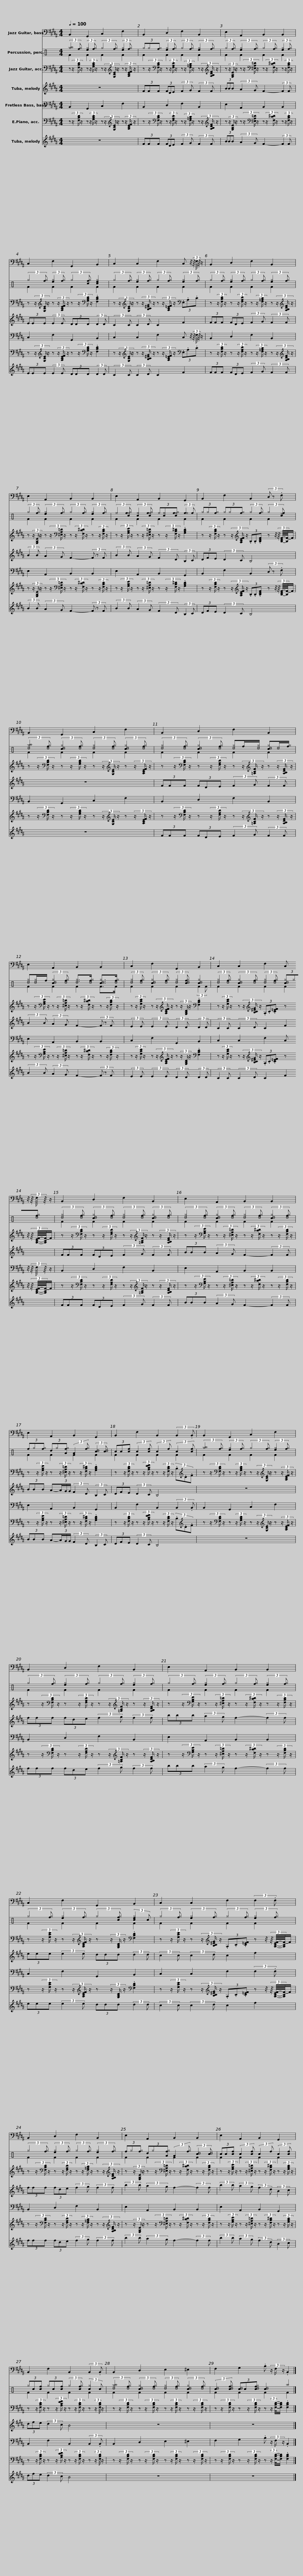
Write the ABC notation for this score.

X:1
%%score 1 ( 2 3 ) 4 5 6 7 8
L:1/8
Q:1/4=100
M:4/4
I:linebreak $
K:B
V:1 bass
V:2 perc
K:none
V:3 perc
K:none
V:4 bass
V:5 treble
V:6 bass
V:7 bass
V:8 treble
V:1
 B,,2 G,,2 C,2 F,2 |$ B,,2 D,2 F,2 B,,2 | E,2 A,,2 B,,2 B,,2 |$ C,2 F,2 G,,2 B,,2 |$ C,2 C,2 F,2 C, z/4 (3z/8 F,/8 z/8 z/ |$ %5
 B,,2 D,2 F,2 B,,2 | E,2 A,,2 B,,2 B,,2 |$ E,2 A,,2 B,,2 G,,2 | B,,2 F,2 B,,2 (3D, z .F, |$ B,,2 G,,2 C,2 F,2 | %10
 B,,2 D,2 F,2 B,,2 |$ E,2 A,,2 B,,2 B,,2 | C,2 F,2 G,,2 B,,2 |$ C,2 C,2 F,2 C, z/4 (3z/8 F,/8 z/8 z/ |$ B,,2 D,2 F,2 B,,2 | %15
 E,2 A,,2 B,,2 B,,2 |$ E,2 A,,2 B,,2 G,,2 | B,,2 F,2 B,,2 (3:2:2B,,2 .B,, |$ B,,2 G,,2 C,2 F,2 | B,,2 D,2 F,2 B,,2 |$ %20
 E,2 A,,2 B,,2 B,,2 | C,2 F,2 G,,2 B,,2 |$ C,2 C,2 F,2 (3:2:2F,2 .F, |$ B,,2 D,2 F,2 B,,2 | E,2 A,,2 B,,2 B,,2 |$ %25
 E,2 A,,2 B,,2 G,,2 | B,,2 F,2 B,,2 (3:2:2B,,2 .B,, |$ B,,2 D,2 E,2 ^E,2 | F,2 G,2 .B, (3z/ F,/ z/ .B,,2 |] %29
V:2
[K:C] (3:2:2[^g^a]2 [f^g] (3:2:2[e^g]2 [f^g] (3:2:2^g2 [f^g] (3:2:2[e^g]2 [f^g] |$ (3^g^g[f^g] (3:2:2[e^g]2 [f^g] (3:2:2^g2 [f^g] (3:2:2[e^g]2 [f^g] | (3:2:2^g2 [f^g] (3:2:2[e^g]2 [f^g] (3:2:2^g2 [f^g] (3:2:2[e^g]2 [f^g] |$ (3:2:2^g2 [f^g] (3:2:2[e^g]2 [f^g] (3:2:2^g2 [cf^g] [ce^g]2 |$ (3:2:2^g2 [f^g] (3:2:2[e^g]2 [f^g] (3:2:2^g2 [f^g] (3:2:2[e^g]2 [f^g] |$ %5
 (3:2:2^g2 [f^g] (3:2:2[e^g]2 [f^g] (3:2:2^g2 [f^g] (3:2:2[e^g]2 [f^g] | (3:2:2^g2 [f^g] (3:2:2[e^g]2 [f^g] (3:2:2^g2 [f^g] (3:2:2[e^g]2 [f^g] |$ (3:2:2^f2 [c^ff^g] (3:2:2[c^f]2 [c^ff^g] (3^f[c^f][c^ff^g] (3:2:2[f^f]2 f | (3^g^g[f^g] (3^g^g[f^g] (3:2:2^g2 [f^g] (3:2:2^g2 [c^ef] |$ (3:2:2[_d^g^a]2 [_df^g] (3:2:2[c_d^g]2 [_df^g] (3:2:2[_d^g]2 [_df^g] (3:2:2[c_d^g]2 [_df^g] | %10
 (3:2:2[_d^g]2 [_df^g] (3:2:2[c_d^g]2 [_df^g] [_d^g]f/[_d^g]/ [c_d^g]_d/[f^g]/ |$ [_d^g][_d^g]/f/ (3:2:2[c_d^g]2 [_df^g] [_d^g]>[_df^g] [c_d^g]>[_df^g] | (3:2:2[_d^g]2 [_df^g] (3:2:2[c_d^g]2 [_df^g] (3:2:2[_d^g]2 [c_df^g] [c_d^g]2 |$ (3:2:2[_d^g]2 [_df^g] (3:2:2[c_d^g]2 [_df^g] (3:2:2[_d^g]2 [_df^g] (3[c_d^g]^g[_df^g] |$ (3:2:2[_d^g]2 [_df^g] (3:2:2[c_d^g]2 [_df^g] (3:2:2[_d^g]2 [_df^g] (3:2:2[c_d^g]2 [_df^g] | %15
 (3:2:2[_d^g]2 [_df^g] (3:2:2[c_d^g]2 [_df^g] (3:2:2[_d^g]2 [_df^g] (3:2:2[c_d^g]2 [_df^g] |$ (3f^g[f^g] (3d^g[Af^g] (3:2:2A2 [f^g] (3:2:2[c_d]2 [c_d] | (3cc[cf] (3:2:2c2 [cf] (3:2:2c2 f (3:2:2c2 [cf] |$ (3:2:2[^g^a]2 [f^g] (3:2:2[e^g]2 [f^g] (3:2:2^g2 [f^g] (3:2:2[e^g]2 [f^g] | (3:2:2^g2 [f^g] (3:2:2[e^g]2 [f^g] (3:2:2^g2 [f^g] (3:2:2[e^g]2 [f^g] |$ %20
 (3:2:2^g2 [f^g] (3:2:2[e^g]2 [f^g] (3:2:2^g2 [f^g] (3:2:2[e^g]2 [f^g] | (3:2:2^g2 [f^g] (3:2:2[e^g]2 [f^g] (3:2:2^g2 [cf^g] (3:2:2[ce^g]2 c |$ (3:2:2^g2 [f^g] (3:2:2[e^g]2 [f^g] (3:2:2^g2 [f^g] (3:2:2[e^g]2 [f^g] |$ (3:2:2^g2 [f^g] (3:2:2[e^g]2 [f^g] (3:2:2^g2 [f^g] (3:2:2[e^g]2 [f^g] | (3f^g[f^g] (3d^g[Af^g] (3:2:2A2 [f^g] (3:2:2[c_d]2 [c_d] |$ %25
 (3cc[cf] (3:2:2c2 [cf] (3:2:2c2 f (3:2:2c2 [cf] | (3^gc[cf] (3^gc[cf] (3:2:2^g2 [cf^g] (3:2:2[c^g]2 c |$ (3:2:2[_d^g^a]2 [_df^g] (3:2:2[c_d^g]2 [_df^g] (3:2:2[_d^g]2 [_df^g] (3:2:2[c_d^g]2 [_df^g] | (3:2:2[c_d]2 [c_df^g] (3[c_d]c[c_df^g] [c_d]2 ^a2 |] %29
V:3
[K:C] F2 F2 F2 F2 |$ F2 F2 F2 F2 | F2 F2 F2 F2 |$ F2 F2 F2 F2 |$ F2 F2 F2 F2 |$ %5
 F2 F2 F2 F2 | F2 F2 F2 F2 |$ F2 F2 F2 F2 | F2 F2 F2 F2 |$ F2 F2 F2 F2 | %10
 F2 F2 F2 F2 |$ F2 F2 F2 F>F | F2 F2 F2 (3:2:2F2 F |$ F2 F2 F2 F2 |$ F2 F2 F2 F2 | %15
 F2 F2 F2 F2 |$ F2 F2 F2 F2 | F2 F2 F2 F2 |$ F2 F2 F2 F2 | F2 F2 F2 F2 |$ %20
 F2 F2 F2 F2 | F2 F2 F2 F2 |$ F2 F2 F2 F2 |$ F2 F2 F2 F2 | F2 F2 F2 F2 |$ %25
 F2 F2 F2 F2 | F2 F2 F2 F2 |$ F2 F2 F2 F2 | F2 F2 F2 F2 |] %29
V:4
 z (3z/ [F,B,D]/ z/ z (3z/ [G,B,D]/ z/ z (3z/[K:treble] [G,CE]/ z/ z (3z/ [A,CEF]/ z/ |$ z (3z/[K:bass] [F,B,D]/ z/ z (3z/ [F,A,D]/ z/ z (3z/ [F,=A,C]/ z/ z (3z/[K:treble] [A,B,DF]/ z/ | z (3z/ [G,B,E]/ z/ z (3z/[K:bass] [^E,A,=D]/ z/ z (3z/ [F,C^D]/ z/ z (3z/ [F,B,D]/ z/ |$ z (3z/[K:treble] [G,CE]/ z/ z (3z/ [A,CEF]/ z/ z (3z/[K:bass] [G,B,D]/ z/ .[F,B,D]2 |$ z (3z/[K:treble] [G,CE]/ z/ z (3z/ [B,C^EG]/ z/ z (3z/ [A,C=EF]/ z/[K:bass] (3.E,.A,.C |$ %5
 z (3z/ [F,B,D]/ z/ z (3z/ [F,A,D]/ z/ z (3z/ [F,=A,C]/ z/ z (3z/[K:treble] [A,B,DF]/ z/ | z (3z/ [G,B,E]/ z/ z (3z/[K:bass] [^E,A,=D]/ z/ z (3z/ [F,C^D]/ z/ z (3z/ [F,B,D]/ z/ |$ z (3z/ [G,B,E]/ z/ z (3z/ [^E,A,=D]/ z/ z (3z/ [F,B,^D]/ z/ .[G,B,D]2 | z (3z/ [F,B,D]/ z/ z (3z/[K:treble] [A,CEF]/ z/ (3.B,.B,.[B,DF] z z/4 (3z/8 [B,-DF-]/8[B,F-]/8F/ |$ z (3z/[K:bass] [F,B,D]/ z/ z (3z/ [G,B,D]/ z/ z (3z/[K:treble] [G,CE]/ z/ z (3z/ [A,CEF]/ z/ | %10
 z (3z/[K:bass] [F,B,D]/ z/ z (3z/ [F,A,D]/ z/ z (3z/[K:treble] [=A,CF]/ z/ z (3z/ [A,B,DF]/ z/ |$ z (3z/[K:bass] [G,B,E]/ z/ z (3z/ [^E,A,=D]/ z/ z (3z/ [F,C^D]/ z/ z (3z/ [F,B,D]/ z/ | z (3z/ [G,CE]/ z/ z (3z/[K:treble] [A,CEF]/ z/ z (3z/ [G,B,D]/ z/[K:bass] .[F,B,D]2 |$ z (3z/ [G,CE]/ z/ z (3z/[K:treble] [B,C^EG]/ z/ (3.A,.C.[C=EF] z z/4 (3z/8 [A,-C-EF-]/8[A,CF-]/8F/ |$ z (3z/[K:bass] [F,B,D]/ z/ z (3z/ [F,A,D]/ z/ z (3z/[K:treble] [=A,CF]/ z/ z (3z/ [A,B,DF]/ z/ | %15
 z (3z/[K:bass] [G,B,E]/ z/ z (3z/ [^E,A,=D]/ z/ z (3z/ [F,C^D]/ z/ z (3z/ [F,B,D]/ z/ |$ z (3z/ [G,B,E]/ z/ z (3z/ [^E,A,=D]/ z/ z (3z/ [F,B,^D]/ z/ .[G,B,D]2 | z (3z/ [F,B,D]/ z/ z (3z/ [A,CEF]/ z/ z (3z/ [F,B,D]/ z/ (3.B,[K:treble].D.F |$ z (3z/[K:bass] [F,B,D]/ z/ z (3z/ [G,B,D]/ z/ z (3z/[K:treble] [G,CE]/ z/ z (3z/ [A,CEF]/ z/ | z (3z/[K:bass] [F,B,D]/ z/ z (3z/ [F,A,D]/ z/ z (3z/[K:treble] [=A,CF]/ z/ z (3z/ [A,B,DF]/ z/ |$ %20
 z (3z/[K:bass] [G,B,E]/ z/ z (3z/ [^E,A,=D]/ z/ z (3z/ [F,C^D]/ z/ z (3z/ [F,B,D]/ z/ | z (3z/ [G,CE]/ z/ z (3z/[K:treble] [A,CEF]/ z/ z (3z/ [G,B,D]/ z/[K:bass] .[F,B,D]2 |$ z (3z/ [G,CE]/ z/ z (3z/[K:treble] [B,C^EG]/ z/ (3.A,.C.[C=EF] z z/4 (3z/8 [A,-C-EF-]/8[A,CF-]/8F/ |$ z (3z/[K:bass] [F,B,D]/ z/ z (3z/ [F,A,D]/ z/ z (3z/ [F,=A,C]/ z/ z (3z/[K:treble] [A,B,DF]/ z/ | z (3z/ [G,B,E]/ z/ z (3z/[K:bass] [^E,A,=D]/ z/ z (3z/ [F,C^D]/ z/ z (3z/ [F,B,D]/ z/ |$ %25
 z (3z/ [G,B,E]/ z/ z (3z/ [^E,A,=D]/ z/ z (3z/ [F,B,^D]/ z/ z (3z/ [G,B,D]/ z/ | z (3z/ [F,B,D]/ z/ z (3z/ [A,CEF]/ z/ z (3z/ [F,B,D]/ z/ z (3:2:2z/ [F,B,D]/4 z/ |$ z (3z/ [F,B,D]/ z/ z (3z/ [F,B,D]/ z/ z (3z/ [F,B,D]/ z/ z (3z/ [F,B,D]/ z/ | z (3z/ [F,B,D]/ z/ z (3z/ [F,B,D]/ z/ z (3:2:2z/ [F,B,D]/4-[F,B,D]/ .[F,B,D]2 |] %29
V:5
 z8 |$ (3FFF (3FDE (3:2:2F2 G (3:2:2F2 F | (3BBB (3:2:2A2 G F2- (3:2:2F2 F |$ (3EEE (3:2:2E2 E (3DDD (3:2:2D2 D |$ (3:2:2C2 C (3:2:2C2 D C2 F2 |$ %5
 (3FFF (3FDE (3:2:2F2 G (3:2:2F2 F | (3:2:2B2 B (3:2:2A2 G F2- (3F z F |$ (3:2:2B2 B (3:2:2A2 G (3:2:2F2 D (3:2:2B,2 C | (3DFE (3:2:2D2 C B,4 |$ z8 | %10
 (3FFF (3FDE (3:2:2F2 G (3:2:2F2 F |$ (3:2:2B2 B (3:2:2A2 G F2- (3F z F | (3:2:2E2 E (3:2:2E2 E (3:2:2D2 D (3:2:2D2 D |$ (3:2:2C2 C (3:2:2C2 D C2 F2 |$ (3FFF (3FDE (3:2:2F2 G (3:2:2F2 F | %15
 (3BBB (3:2:2A2 G F2- (3:2:2F2 F |$ (3BBB A-(3A/G/G/ (3:2:2F2 D (3:2:2B,2 C | (3DFE (3:2:2D2 C B,4 |$ z8 | (3fff (3fde (3:2:2f2 g (3:2:2f2 f |$ %20
 (3bbb (3:2:2a2 g f2- (3:2:2f2 f | (3eee (3:2:2e2 e (3ddd (3:2:2d2 d |$ (3:2:2c2 c (3:2:2c2 d c2 f2 |$ (3fff (3fde (3:2:2f2 g (3:2:2f2 f | (3:2:2b2 b (3:2:2a2 g f2- (3:2:2f2 f |$ %25
 (3:2:2b2 b (3:2:2a2 g (3:2:2f2 d (3:2:2B2 c | (3dfe (3:2:2d2 c B4 |$ z8 | z8 |] %29
V:6
 B,,2 G,,2 C,2 F,2 |$ B,,2 D,2 F,2 B,,2 | E,2 A,,2 B,,2 B,,2 |$ C,2 F,2 G,,2 B,,2 |$ C,2 C,2 F,2 C, z/4 (3z/8 F,/8 z/8 z/ |$ %5
 B,,2 D,2 F,2 B,,2 | E,2 A,,2 B,,2 B,,2 |$ E,2 A,,2 B,,2 G,,2 | B,,2 F,2 B,,2 (3D, z .F, |$ B,,2 G,,2 C,2 F,2 | %10
 B,,2 D,2 F,2 B,,2 |$ E,2 A,,2 B,,2 B,,2 | C,2 F,2 G,,2 B,,2 |$ C,2 C,2 F,2 C, z/4 (3z/8 F,/8 z/8 z/ |$ B,,2 D,2 F,2 B,,2 | %15
 E,2 A,,2 B,,2 B,,2 |$ E,2 A,,2 B,,2 G,,2 | B,,2 F,2 B,,2 (3:2:2B,,2 .B,, |$ B,,2 G,,2 C,2 F,2 | B,,2 D,2 F,2 B,,2 |$ %20
 E,2 A,,2 B,,2 B,,2 | C,2 F,2 G,,2 B,,2 |$ C,2 C,2 F,2 (3:2:2F,2 .F, |$ B,,2 D,2 F,2 B,,2 | E,2 A,,2 B,,2 B,,2 |$ %25
 E,2 A,,2 B,,2 G,,2 | B,,2 F,2 B,,2 (3:2:2B,,2 .B,, |$ B,,2 D,2 E,2 ^E,2 | F,2 G,2 .B, (3z/ F,/ z/ .B,,2 |] %29
V:7
 z (3z/ [F,B,D]/ z/ z (3z/ [G,B,D]/ z/ z (3z/[K:treble] [G,CE]/ z/ z (3z/ [A,CEF]/ z/ |$ z (3z/[K:bass] [F,B,D]/ z/ z (3z/ [F,A,D]/ z/ z (3z/ [F,=A,C]/ z/ z (3z/[K:treble] [A,B,DF]/ z/ | z (3z/ [G,B,E]/ z/ z (3z/[K:bass] [^E,A,=D]/ z/ z (3z/ [F,C^D]/ z/ z (3z/ [F,B,D]/ z/ |$ z (3z/[K:treble] [G,CE]/ z/ z (3z/ [A,CEF]/ z/ z (3z/[K:bass] [G,B,D]/ z/ .[F,B,D]2 |$ z (3z/[K:treble] [G,CE]/ z/ z (3z/ [B,C^EG]/ z/ z (3z/ [A,C=EF]/ z/[K:bass] (3.E,.A,.C |$ %5
 z (3z/ [F,B,D]/ z/ z (3z/ [F,A,D]/ z/ z (3z/ [F,=A,C]/ z/ z (3z/[K:treble] [A,B,DF]/ z/ | z (3z/ [G,B,E]/ z/ z (3z/[K:bass] [^E,A,=D]/ z/ z (3z/ [F,C^D]/ z/ z (3z/ [F,B,D]/ z/ |$ z (3z/ [G,B,E]/ z/ z (3z/ [^E,A,=D]/ z/ z (3z/ [F,B,^D]/ z/ .[G,B,D]2 | z (3z/ [F,B,D]/ z/ z (3z/[K:treble] [A,CEF]/ z/ (3.B,.B,.[B,DF] z z/4 (3z/8 [B,-DF-]/8[B,F-]/8F/ |$ z (3z/[K:bass] [F,B,D]/ z/ z (3z/ [G,B,D]/ z/ z (3z/[K:treble] [G,CE]/ z/ z (3z/ [A,CEF]/ z/ | %10
 z (3z/[K:bass] [F,B,D]/ z/ z (3z/ [F,A,D]/ z/ z (3z/[K:treble] [=A,CF]/ z/ z (3z/ [A,B,DF]/ z/ |$ z (3z/[K:bass] [G,B,E]/ z/ z (3z/ [^E,A,=D]/ z/ z (3z/ [F,C^D]/ z/ z (3z/ [F,B,D]/ z/ | z (3z/ [G,CE]/ z/ z (3z/[K:treble] [A,CEF]/ z/ z (3z/ [G,B,D]/ z/[K:bass] .[F,B,D]2 |$ z (3z/ [G,CE]/ z/ z (3z/[K:treble] [B,C^EG]/ z/ (3.A,.C.[C=EF] z z/4 (3z/8 [A,-C-EF-]/8[A,CF-]/8F/ |$ z (3z/[K:bass] [F,B,D]/ z/ z (3z/ [F,A,D]/ z/ z (3z/[K:treble] [=A,CF]/ z/ z (3z/ [A,B,DF]/ z/ | %15
 z (3z/[K:bass] [G,B,E]/ z/ z (3z/ [^E,A,=D]/ z/ z (3z/ [F,C^D]/ z/ z (3z/ [F,B,D]/ z/ |$ z (3z/ [G,B,E]/ z/ z (3z/ [^E,A,=D]/ z/ z (3z/ [F,B,^D]/ z/ .[G,B,D]2 | z (3z/ [F,B,D]/ z/ z (3z/ [A,CEF]/ z/ z (3z/ [F,B,D]/ z/ (3.B,[K:treble].D.F |$ z (3z/[K:bass] [F,B,D]/ z/ z (3z/ [G,B,D]/ z/ z (3z/[K:treble] [G,CE]/ z/ z (3z/ [A,CEF]/ z/ | z (3z/[K:bass] [F,B,D]/ z/ z (3z/ [F,A,D]/ z/ z (3z/[K:treble] [=A,CF]/ z/ z (3z/ [A,B,DF]/ z/ |$ %20
 z (3z/[K:bass] [G,B,E]/ z/ z (3z/ [^E,A,=D]/ z/ z (3z/ [F,C^D]/ z/ z (3z/ [F,B,D]/ z/ | z (3z/ [G,CE]/ z/ z (3z/[K:treble] [A,CEF]/ z/ z (3z/ [G,B,D]/ z/[K:bass] .[F,B,D]2 |$ z (3z/ [G,CE]/ z/ z (3z/[K:treble] [B,C^EG]/ z/ (3.A,.C.[C=EF] z z/4 (3z/8 [A,-C-EF-]/8[A,CF-]/8F/ |$ z (3z/[K:bass] [F,B,D]/ z/ z (3z/ [F,A,D]/ z/ z (3z/ [F,=A,C]/ z/ z (3z/[K:treble] [A,B,DF]/ z/ | z (3z/ [G,B,E]/ z/ z (3z/[K:bass] [^E,A,=D]/ z/ z (3z/ [F,C^D]/ z/ z (3z/ [F,B,D]/ z/ |$ %25
 z (3z/ [G,B,E]/ z/ z (3z/ [^E,A,=D]/ z/ z (3z/ [F,B,^D]/ z/ z (3z/ [G,B,D]/ z/ | z (3z/ [F,B,D]/ z/ z (3z/ [A,CEF]/ z/ z (3z/ [F,B,D]/ z/ z (3:2:2z/ [F,B,D]/4 z/ |$ z (3z/ [F,B,D]/ z/ z (3z/ [F,B,D]/ z/ z (3z/ [F,B,D]/ z/ z (3z/ [F,B,D]/ z/ | z (3z/ [F,B,D]/ z/ z (3z/ [F,B,D]/ z/ z (3:2:2z/ [F,B,D]/4-[F,B,D]/ .[F,B,D]2 |] %29
V:8
 z8 |$ (3FFF (3FDE (3:2:2F2 G (3:2:2F2 F | (3BBB (3:2:2A2 G F2- (3:2:2F2 F |$ (3EEE (3:2:2E2 E (3DDD (3:2:2D2 D |$ (3:2:2C2 C (3:2:2C2 D C2 F2 |$ %5
 (3FFF (3FDE (3:2:2F2 G (3:2:2F2 F | (3:2:2B2 B (3:2:2A2 G F2- (3F z F |$ (3:2:2B2 B (3:2:2A2 G (3:2:2F2 D (3:2:2B,2 C | (3DFE (3:2:2D2 C B,4 |$ z8 | %10
 (3FFF (3FDE (3:2:2F2 G (3:2:2F2 F |$ (3:2:2B2 B (3:2:2A2 G F2- (3F z F | (3:2:2E2 E (3:2:2E2 E (3:2:2D2 D (3:2:2D2 D |$ (3:2:2C2 C (3:2:2C2 D C2 F2 |$ (3FFF (3FDE (3:2:2F2 G (3:2:2F2 F | %15
 (3BBB (3:2:2A2 G F2- (3:2:2F2 F |$ (3BBB A-(3A/G/G/ (3:2:2F2 D (3:2:2B,2 C | (3DFE (3:2:2D2 C B,4 |$ z8 | (3fff (3fde (3:2:2f2 g (3:2:2f2 f |$ %20
 (3bbb (3:2:2a2 g f2- (3:2:2f2 f | (3eee (3:2:2e2 e (3ddd (3:2:2d2 d |$ (3:2:2c2 c (3:2:2c2 d c2 f2 |$ (3fff (3fde (3:2:2f2 g (3:2:2f2 f | (3:2:2b2 b (3:2:2a2 g f2- (3:2:2f2 f |$ %25
 (3:2:2b2 b (3:2:2a2 g (3:2:2f2 d (3:2:2B2 c | (3dfe (3:2:2d2 c B4 |$ z8 | z8 |] %29
